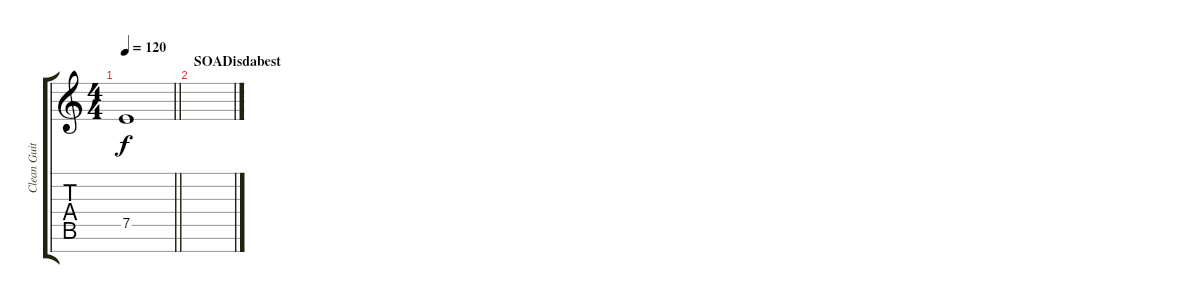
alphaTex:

\track ("Clean Guitar #2" "Clean Guit") {instrument electricguitarjazz}
\staff {score tabs}
\tuning (E4 B3 G3 D3 A2 E2 B1) {hide}
\ts (4 4)
\tempo 120
\clef g2
\barLineRight lightlight
\ks c
7.5{t}.1{dy f} |
\section ("" "SOADisdabest")
